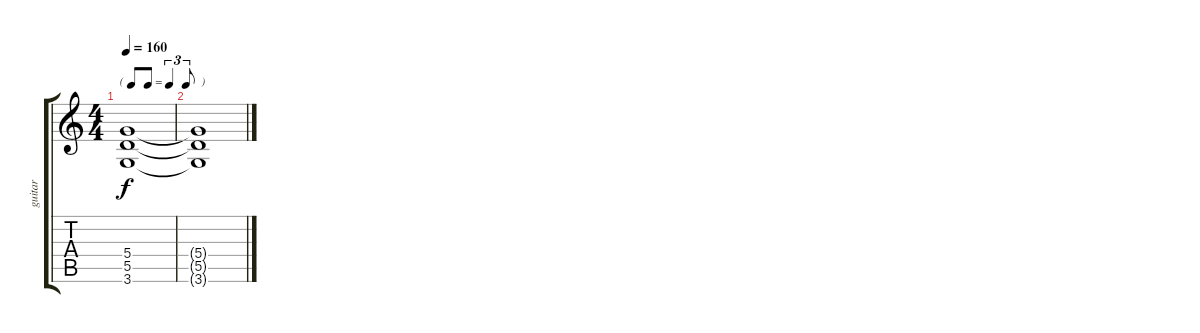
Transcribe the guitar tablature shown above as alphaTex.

\track ("guitar" "guitar") {instrument electricguitarjazz}
\staff {score tabs}
\tuning (E4 B3 G3 D3 A2 E2) {hide}
\ts (4 4)
\tf triplet8th
\tempo 160
\clef g2
\ks c
(5.4 5.5 3.6).1{dy f} |
(5.4{t} 5.5{t} 3.6{t}).1
